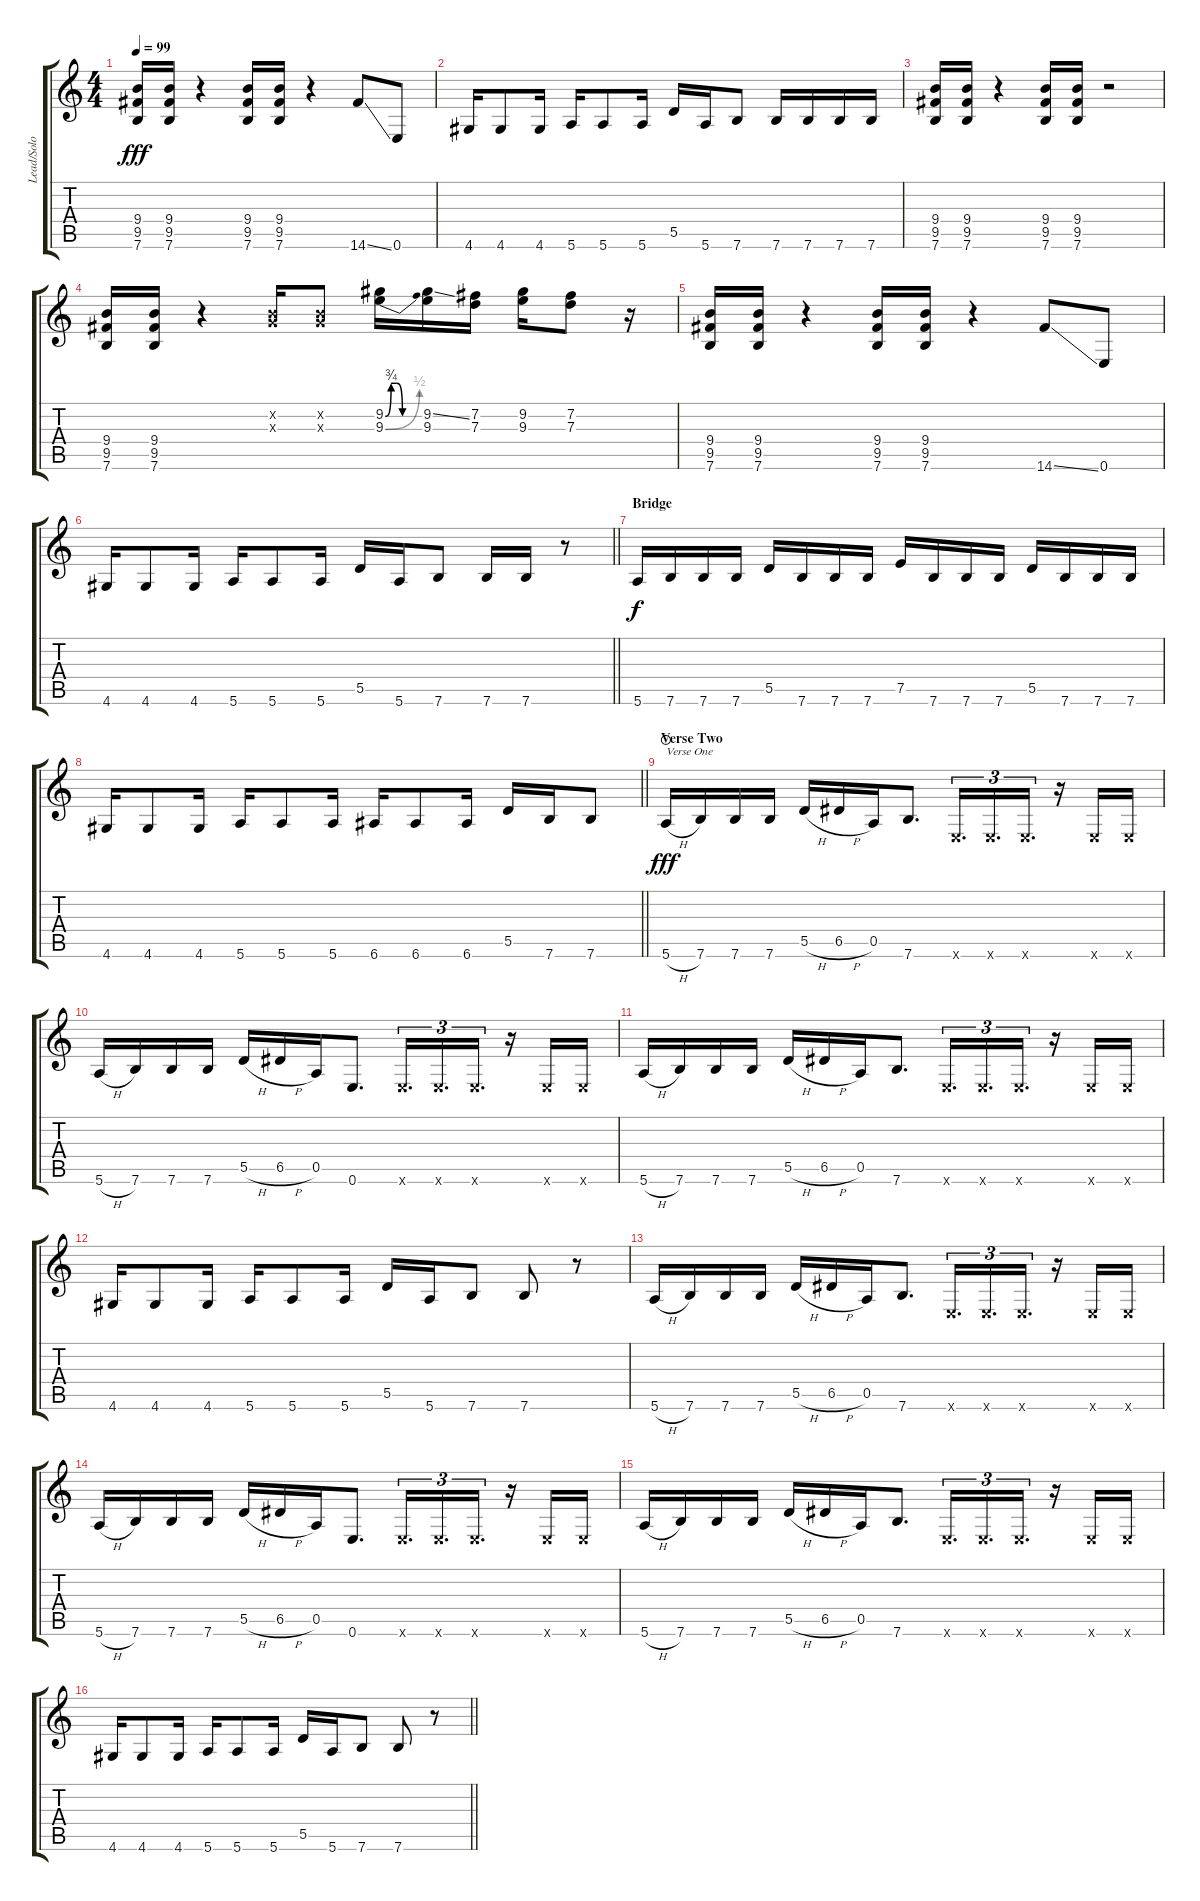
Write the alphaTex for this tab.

\track ("Lead/Solo" "Lead/Solo") {instrument distortionguitar}
\staff {score tabs}
\tuning (E4 B3 G3 D3 A2 E2) {hide}
\ts (4 4)
\tempo 99
\clef g2
\ks c
(9.4 9.5 7.6).16{dy fff} (9.4 9.5 7.6).16 r.4 (9.4 9.5 7.6).16 (9.4 9.5 7.6).16 r.4 14.6{ss}.8 0.6.8 |
4.6.16 4.6.8 4.6.16 5.6.16 5.6.8 5.6.16 5.5.16 5.6.16 7.6.8 7.6.16 7.6.16 7.6.16 7.6.16 |
(9.4 9.5 7.6).16 (9.4 9.5 7.6).16 r.4 (9.4 9.5 7.6).16 (9.4 9.5 7.6).16 r.2 |
(9.4 9.5 7.6).16 (9.4 9.5 7.6).16 r.4 (0.2{x} 0.3{x}).16 (0.2{x} 0.3{x}).8 (9.2{be (custom 0 0 10 3 20 3 30 0 60 0)} 9.3{be (bend 0 0 60 2)}).16 (9.2{ss} 9.3).16 (7.2 7.3).16 (9.2 9.3).16 (7.2 7.3).8 r.16 |
(9.4 9.5 7.6).16 (9.4 9.5 7.6).16 r.4 (9.4 9.5 7.6).16 (9.4 9.5 7.6).16 r.4 14.6{ss}.8 0.6.8 |
\barLineRight lightlight
4.6.16 4.6.8 4.6.16 5.6.16 5.6.8 5.6.16 5.5.16 5.6.16 7.6.8 7.6.16 7.6.16 r.8 |
\section ("" "Bridge")
5.6.16{dy f} 7.6.16 7.6.16 7.6.16 5.5.16 7.6.16 7.6.16 7.6.16 7.5.16 7.6.16 7.6.16 7.6.16 5.5.16 7.6.16 7.6.16 7.6.16 |
\barLineRight lightlight
4.6.16 4.6.8 4.6.16 5.6.16 5.6.8 5.6.16 6.6.16 6.6.8 6.6.16 5.5.16 7.6.16 7.6.8 |
\section ("" "Verse Two")
5.6{h}.16{txt "Verse One" dy fff waho} 7.6.16 7.6.16 7.6.16 5.5{h}.16 6.5{h}.16 0.5.16 7.6.8{d} 0.6{x}.16{d tu (3 2)} 0.6{x}.16{d tu (3 2)} 0.6{x}.16{d tu (3 2)} r.16 0.6{x}.16 0.6{x}.16 |
5.6{h}.16 7.6.16 7.6.16 7.6.16 5.5{h}.16 6.5{h}.16 0.5.16 0.6.8{d} 0.6{x}.16{d tu (3 2)} 0.6{x}.16{d tu (3 2)} 0.6{x}.16{d tu (3 2)} r.16 0.6{x}.16 0.6{x}.16 |
5.6{h}.16 7.6.16 7.6.16 7.6.16 5.5{h}.16 6.5{h}.16 0.5.16 7.6.8{d} 0.6{x}.16{d tu (3 2)} 0.6{x}.16{d tu (3 2)} 0.6{x}.16{d tu (3 2)} r.16 0.6{x}.16 0.6{x}.16 |
4.6.16 4.6.8 4.6.16 5.6.16 5.6.8 5.6.16 5.5.16 5.6.16 7.6.8 7.6.8 r.8 |
5.6{h}.16 7.6.16 7.6.16 7.6.16 5.5{h}.16 6.5{h}.16 0.5.16 7.6.8{d} 0.6{x}.16{d tu (3 2)} 0.6{x}.16{d tu (3 2)} 0.6{x}.16{d tu (3 2)} r.16 0.6{x}.16 0.6{x}.16 |
5.6{h}.16 7.6.16 7.6.16 7.6.16 5.5{h}.16 6.5{h}.16 0.5.16 0.6.8{d} 0.6{x}.16{d tu (3 2)} 0.6{x}.16{d tu (3 2)} 0.6{x}.16{d tu (3 2)} r.16 0.6{x}.16 0.6{x}.16 |
5.6{h}.16 7.6.16 7.6.16 7.6.16 5.5{h}.16 6.5{h}.16 0.5.16 7.6.8{d} 0.6{x}.16{d tu (3 2)} 0.6{x}.16{d tu (3 2)} 0.6{x}.16{d tu (3 2)} r.16 0.6{x}.16 0.6{x}.16 |
\barLineRight lightlight
4.6.16 4.6.8 4.6.16 5.6.16 5.6.8 5.6.16 5.5.16 5.6.16 7.6.8 7.6.8 r.8
